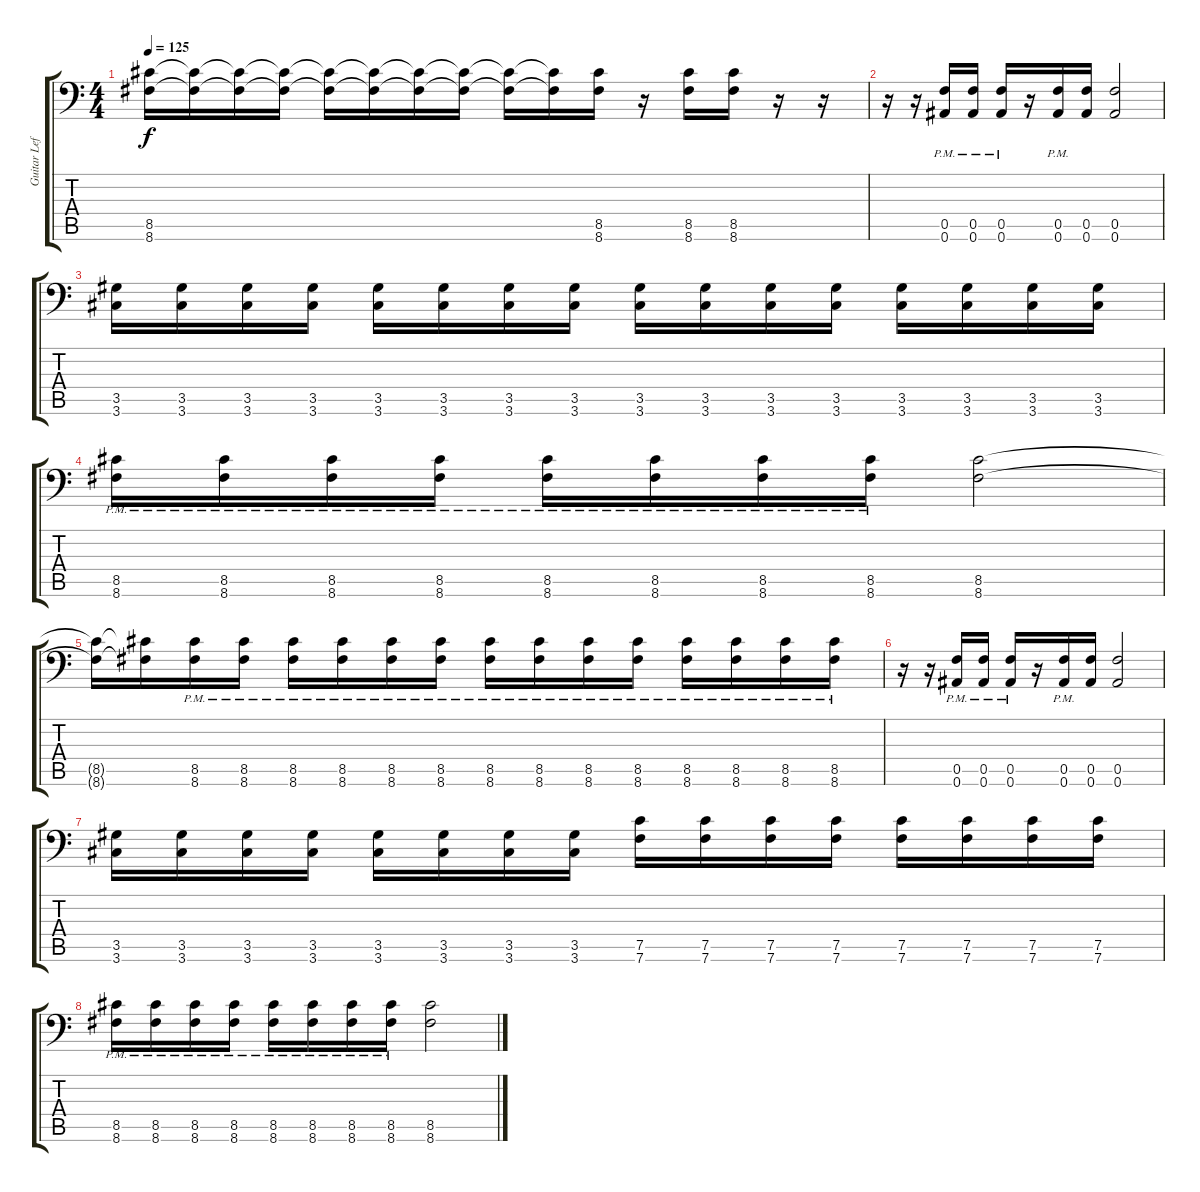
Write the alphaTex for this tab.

\track ("Guitar Left" "Guitar Lef") {instrument distortionguitar}
\staff {score tabs}
\tuning (C4 G3 Eb3 Bb2 F2 Bb1) {hide}
\ts (4 4)
\tempo 125
\clef f4
\ks c
(8.5{t} 8.6{t}).16{dy f} (8.5{t} 8.6{t}).16 (8.5{t} 8.6{t}).16 (8.5{t} 8.6{t}).16 (8.5{t} 8.6{t}).16 (8.5{t} 8.6{t}).16 (8.5{t} 8.6{t}).16 (8.5{t} 8.6{t}).16 (8.5{t} 8.6{t}).16 (8.5{t} 8.6{t}).16 (8.5 8.6).16 r.16 (8.5 8.6).16 (8.5 8.6).16 r.16 r.16 |
r.16 r.16 (0.5{pm} 0.6{pm}).16 (0.5{pm} 0.6{pm}).16 (0.5{pm} 0.6{pm}).16 r.16 (0.5{pm} 0.6{pm}).16 (0.5 0.6).16 (0.5 0.6).2 |
(3.5 3.6).16 (3.5 3.6).16 (3.5 3.6).16 (3.5 3.6).16 (3.5 3.6).16 (3.5 3.6).16 (3.5 3.6).16 (3.5 3.6).16 (3.5 3.6).16 (3.5 3.6).16 (3.5 3.6).16 (3.5 3.6).16 (3.5 3.6).16 (3.5 3.6).16 (3.5 3.6).16 (3.5 3.6).16 |
(8.5{pm} 8.6{pm}).16 (8.5{pm} 8.6{pm}).16 (8.5{pm} 8.6{pm}).16 (8.5{pm} 8.6{pm}).16 (8.5{pm} 8.6{pm}).16 (8.5{pm} 8.6{pm}).16 (8.5{pm} 8.6{pm}).16 (8.5{pm} 8.6{pm}).16 (8.5 8.6).2 |
(8.5{t} 8.6{t}).16 (8.5{t} 8.6{t}).16 (8.5{pm} 8.6).16 (8.5{pm} 8.6).16 (8.5{pm} 8.6{pm}).16 (8.5{pm} 8.6{pm}).16 (8.5{pm} 8.6{pm}).16 (8.5{pm} 8.6{pm}).16 (8.5{pm} 8.6{pm}).16 (8.5{pm} 8.6{pm}).16 (8.5{pm} 8.6{pm}).16 (8.5{pm} 8.6{pm}).16 (8.5{pm} 8.6{pm}).16 (8.5{pm} 8.6{pm}).16 (8.5{pm} 8.6{pm}).16 (8.5{pm} 8.6{pm}).16 |
r.16 r.16 (0.5{pm} 0.6{pm}).16 (0.5{pm} 0.6{pm}).16 (0.5{pm} 0.6{pm}).16 r.16 (0.5{pm} 0.6{pm}).16 (0.5 0.6).16 (0.5 0.6).2 |
(3.5 3.6).16 (3.5 3.6).16 (3.5 3.6).16 (3.5 3.6).16 (3.5 3.6).16 (3.5 3.6).16 (3.5 3.6).16 (3.5 3.6).16 (7.5 7.6).16 (7.5 7.6).16 (7.5 7.6).16 (7.5 7.6).16 (7.5 7.6).16 (7.5 7.6).16 (7.5 7.6).16 (7.5 7.6).16 |
(8.5{pm} 8.6{pm}).16 (8.5{pm} 8.6{pm}).16 (8.5{pm} 8.6{pm}).16 (8.5{pm} 8.6{pm}).16 (8.5{pm} 8.6{pm}).16 (8.5{pm} 8.6{pm}).16 (8.5{pm} 8.6{pm}).16 (8.5{pm} 8.6{pm}).16 (8.5 8.6).2
